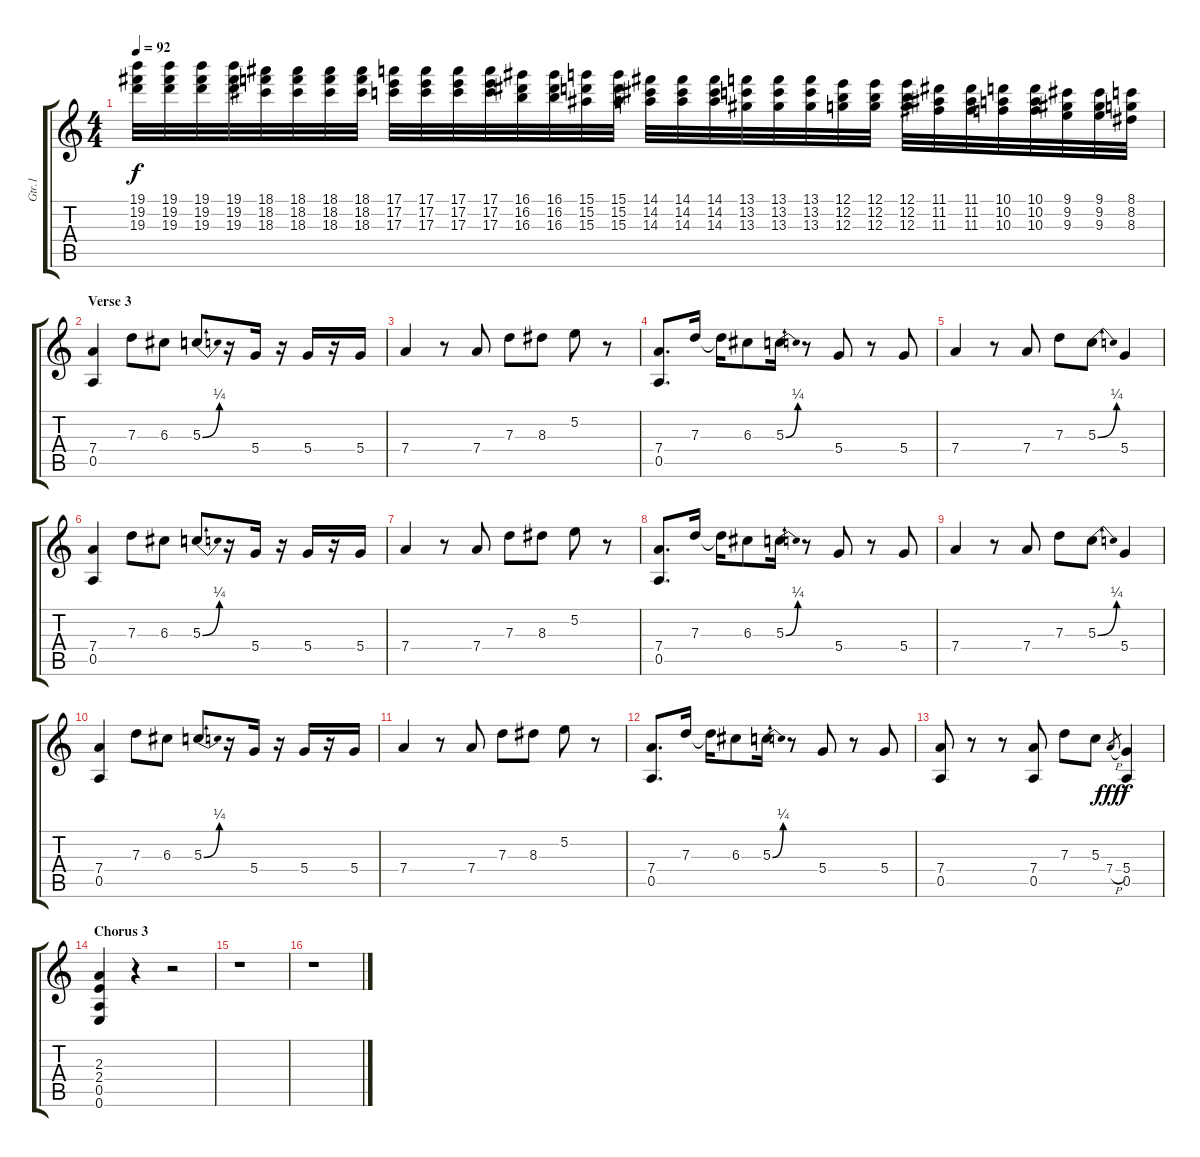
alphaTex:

\track ("Gtr.1" "Gtr.1") {instrument overdrivenguitar}
\staff {score tabs}
\tuning (E4 B3 G3 D3 A2 E2) {hide}
\ts (4 4)
\tempo 92
\clef g2
\ks c
(19.1 19.2 19.3).32{dy f} (19.1 19.2 19.3).32 (19.1 19.2 19.3).32 (19.1 19.2 19.3).32 (18.1 18.2 18.3).32 (18.1 18.2 18.3).32 (18.1 18.2 18.3).32 (18.1 18.2 18.3).32 (17.1 17.2 17.3).32 (17.1 17.2 17.3).32 (17.1 17.2 17.3).32 (17.1 17.2 17.3).32 (16.1 16.2 16.3).32 (16.1 16.2 16.3).32 (15.1 15.2 15.3).32 (15.1 15.2 15.3).32 (14.1 14.2 14.3).32 (14.1 14.2 14.3).32 (14.1 14.2 14.3).32 (13.1 13.2 13.3).32 (13.1 13.2 13.3).32 (13.1 13.2 13.3).32 (12.1 12.2 12.3).32 (12.1 12.2 12.3).32 (12.1 12.2 12.3).32 (11.1 11.2 11.3).32 (11.1 11.2 11.3).32 (10.1 10.2 10.3).32 (10.1 10.2 10.3).32 (9.1 9.2 9.3).32 (9.1 9.2 9.3).32 (8.1 8.2 8.3).32 |
\section ("" "Verse 3")
(7.4 0.5).4 7.3.8 6.3.8 5.3{be (bend 0 0 60 1)}.8 r.16 5.4.16 r.16 5.4.16 r.16 5.4.16 |
7.4.4 r.8 7.4.8 7.3.8 8.3.8 5.2.8 r.8 |
(7.4 0.5).8{d} 7.3.16 7.3{t}.16 6.3.8 5.3{be (bend 0 0 60 1)}.16 r.8 5.4.8 r.8 5.4.8 |
7.4.4 r.8 7.4.8 7.3.8 5.3{be (bend 0 0 60 1)}.8 5.4.4 |
(7.4 0.5).4 7.3.8 6.3.8 5.3{be (bend 0 0 60 1)}.8 r.16 5.4.16 r.16 5.4.16 r.16 5.4.16 |
7.4.4 r.8 7.4.8 7.3.8 8.3.8 5.2.8 r.8 |
(7.4 0.5).8{d} 7.3.16 7.3{t}.16 6.3.8 5.3{be (bend 0 0 60 1)}.16 r.8 5.4.8 r.8 5.4.8 |
7.4.4 r.8 7.4.8 7.3.8 5.3{be (bend 0 0 60 1)}.8 5.4.4 |
(7.4 0.5).4 7.3.8 6.3.8 5.3{be (bend 0 0 60 1)}.8 r.16 5.4.16 r.16 5.4.16 r.16 5.4.16 |
7.4.4 r.8 7.4.8 7.3.8 8.3.8 5.2.8 r.8 |
(7.4 0.5).8{d} 7.3.16 7.3{t}.16 6.3.8 5.3{be (bend 0 0 60 1)}.16 r.8 5.4.8 r.8 5.4.8 |
(7.4 0.5).8 r.8 r.8 (7.4 0.5).8 7.3.8 5.3.8 7.4{h}.8{gr dy fff} (5.4 0.5).4{dy f} |
\section ("" "Chorus 3")
(2.3 2.4 0.5 0.6).4 r.4 r.2 |
r.1 |
r.1
